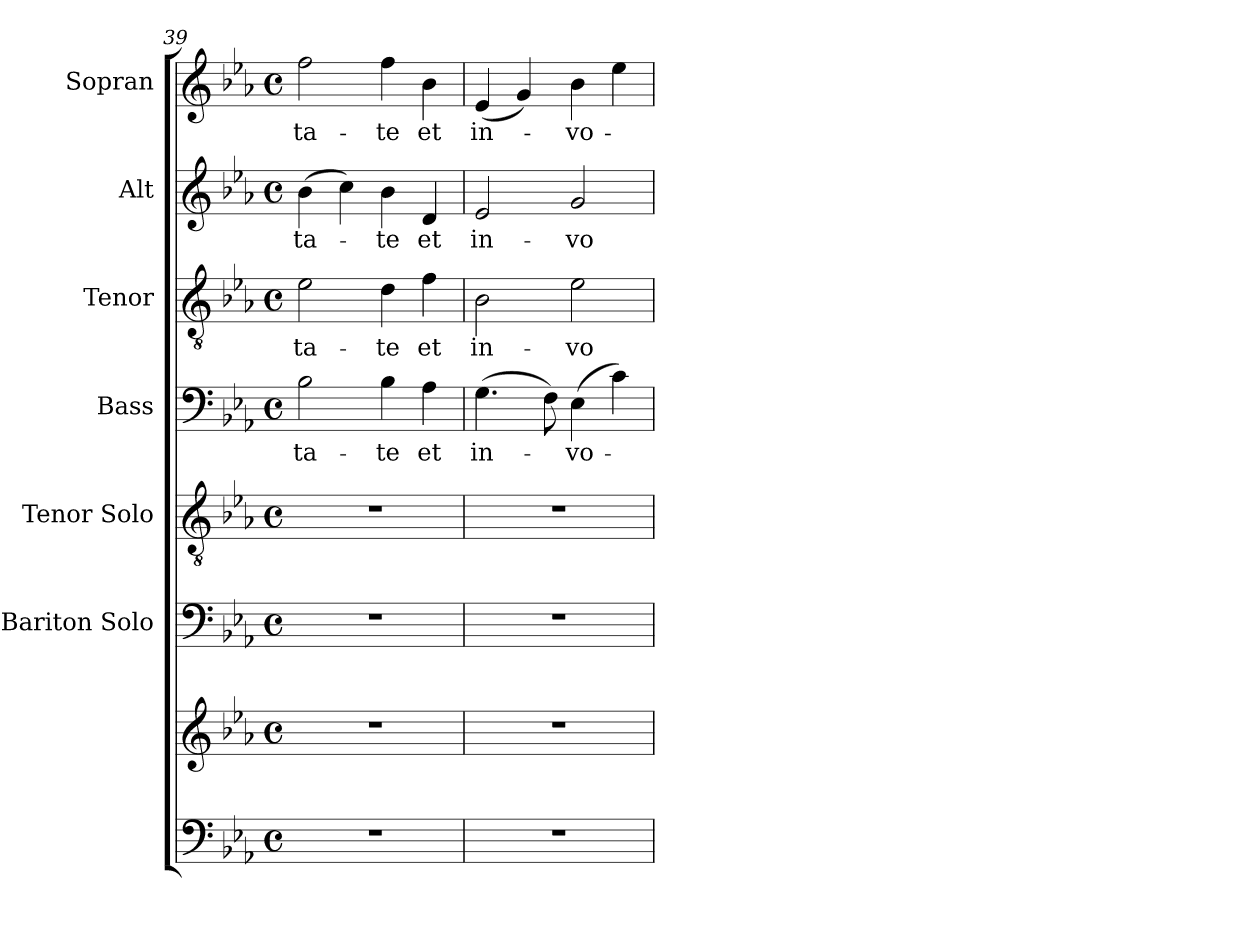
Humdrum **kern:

**kern	**kern	**kern	**kern	**kern	**text	**kern	**text	**kern	**text	**kern	**text
*part7	*part7	*part6	*part5	*part4	*part4	*part3	*part3	*part2	*part2	*part1	*part1
*staff8	*staff7	*staff6	*staff5	*staff4	*staff4	*staff3	*staff3	*staff2	*staff2	*staff1	*staff1
*	*	*I"Bariton Solo	*I"Tenor Solo	*I"Bass	*	*I"Tenor	*	*I"Alt	*	*I"Sopran	*
*	*	*	*	*I'B.	*	*I'T.	*	*I'A.	*	*I'S.	*
*clefF4	*clefG2	*clefF4	*clefGv2	*clefF4	*	*clefGv2	*	*clefG2	*	*clefG2	*
*k[b-e-a-]	*k[b-e-a-]	*k[b-e-a-]	*k[b-e-a-]	*k[b-e-a-]	*	*k[b-e-a-]	*	*k[b-e-a-]	*	*k[b-e-a-]	*
*E-:	*E-:	*E-:	*E-:	*E-:	*	*E-:	*	*E-:	*	*E-:	*
*M4/4	*M4/4	*M4/4	*M4/4	*M4/4	*	*M4/4	*	*M4/4	*	*M4/4	*
*met(c)	*met(c)	*met(c)	*met(c)	*met(c)	*	*met(c)	*	*met(c)	*	*met(c)	*
=39	=39	=39	=39	=39	=39	=39	=39	=39	=39	=39	=39
!	!	!	!	!	!LO:LY:b	!	!LO:LY:b	!	!LO:LY:b	!	!LO:LY:b
1r	1r	1r	1r	2B-\	-ta-	2e-\	-ta-	(>4b-\	-ta-	2ff\	-ta-
.	.	.	.	.	.	.	.	4cc\)	.	.	.
!	!	!	!	!	!LO:LY:b	!	!LO:LY:b	!	!LO:LY:b	!	!LO:LY:b
.	.	.	.	4B-\	-te	4d\	-te	4b-\	-te	4ff\	-te
!	!	!	!	!	!LO:LY:b	!	!LO:LY:b	!	!LO:LY:b	!	!LO:LY:b
.	.	.	.	4A-\	et	4f\	et	4d/	et	4b-\	et
=40	=40	=40	=40	=40	=40	=40	=40	=40	=40	=40	=40
!	!	!	!	!	!LO:LY:b	!	!LO:LY:b	!	!LO:LY:b	!	!LO:LY:b
1r	1r	1r	1r	(>4.G\	in-	2B-\	in-	2e-/	in-	(<4e-/	in-
.	.	.	.	.	.	.	.	.	.	4g/)	.
.	.	.	.	8F\)	.	.	.	.	.	.	.
!	!	!	!	!	!LO:LY:b	!	!LO:LY:b	!	!LO:LY:b	!	!LO:LY:b
.	.	.	.	(>4E-\	-vo-	2e-\	-vo-	2g/	-vo-	4b-\	-vo-
.	.	.	.	4c\)	.	.	.	.	.	4ee-\	.
=	=	=	=	=	=	=	=	=	=	=	=
*-	*-	*-	*-	*-	*-	*-	*-	*-	*-	*-	*-
